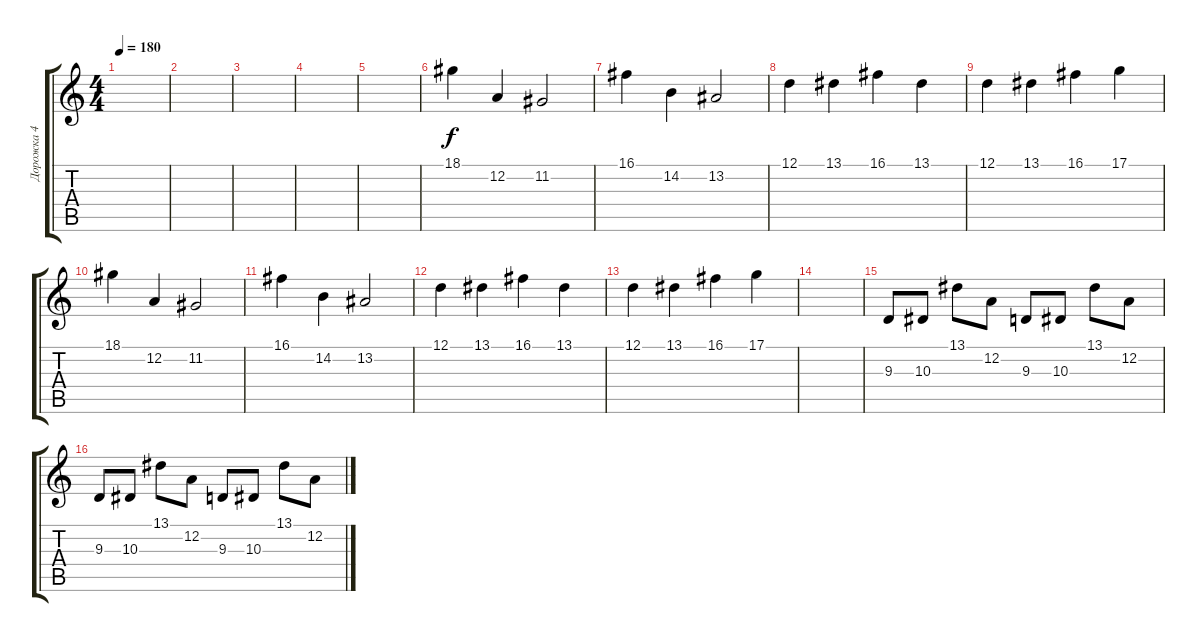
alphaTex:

\track ("Дорожка 4" "Дорожка 4") {instrument musicbox}
\staff {score tabs}
\tuning (D4 A3 F3 C3 G2 D2) {hide}
\ts (4 4)
\tempo 180
\clef g2
\ks c
|
|
|
|
|
18.1.4 12.2.4 11.2.2 |
16.1.4 14.2.4 13.2.2 |
12.1.4 13.1.4 16.1.4 13.1.4 |
12.1.4 13.1.4 16.1.4 17.1.4 |
18.1.4 12.2.4 11.2.2 |
16.1.4 14.2.4 13.2.2 |
12.1.4 13.1.4 16.1.4 13.1.4 |
12.1.4 13.1.4 16.1.4 17.1.4 |
|
9.3.8 10.3.8 13.1.8 12.2.8 9.3.8 10.3.8 13.1.8 12.2.8 |
9.3.8 10.3.8 13.1.8 12.2.8 9.3.8 10.3.8 13.1.8 12.2.8
